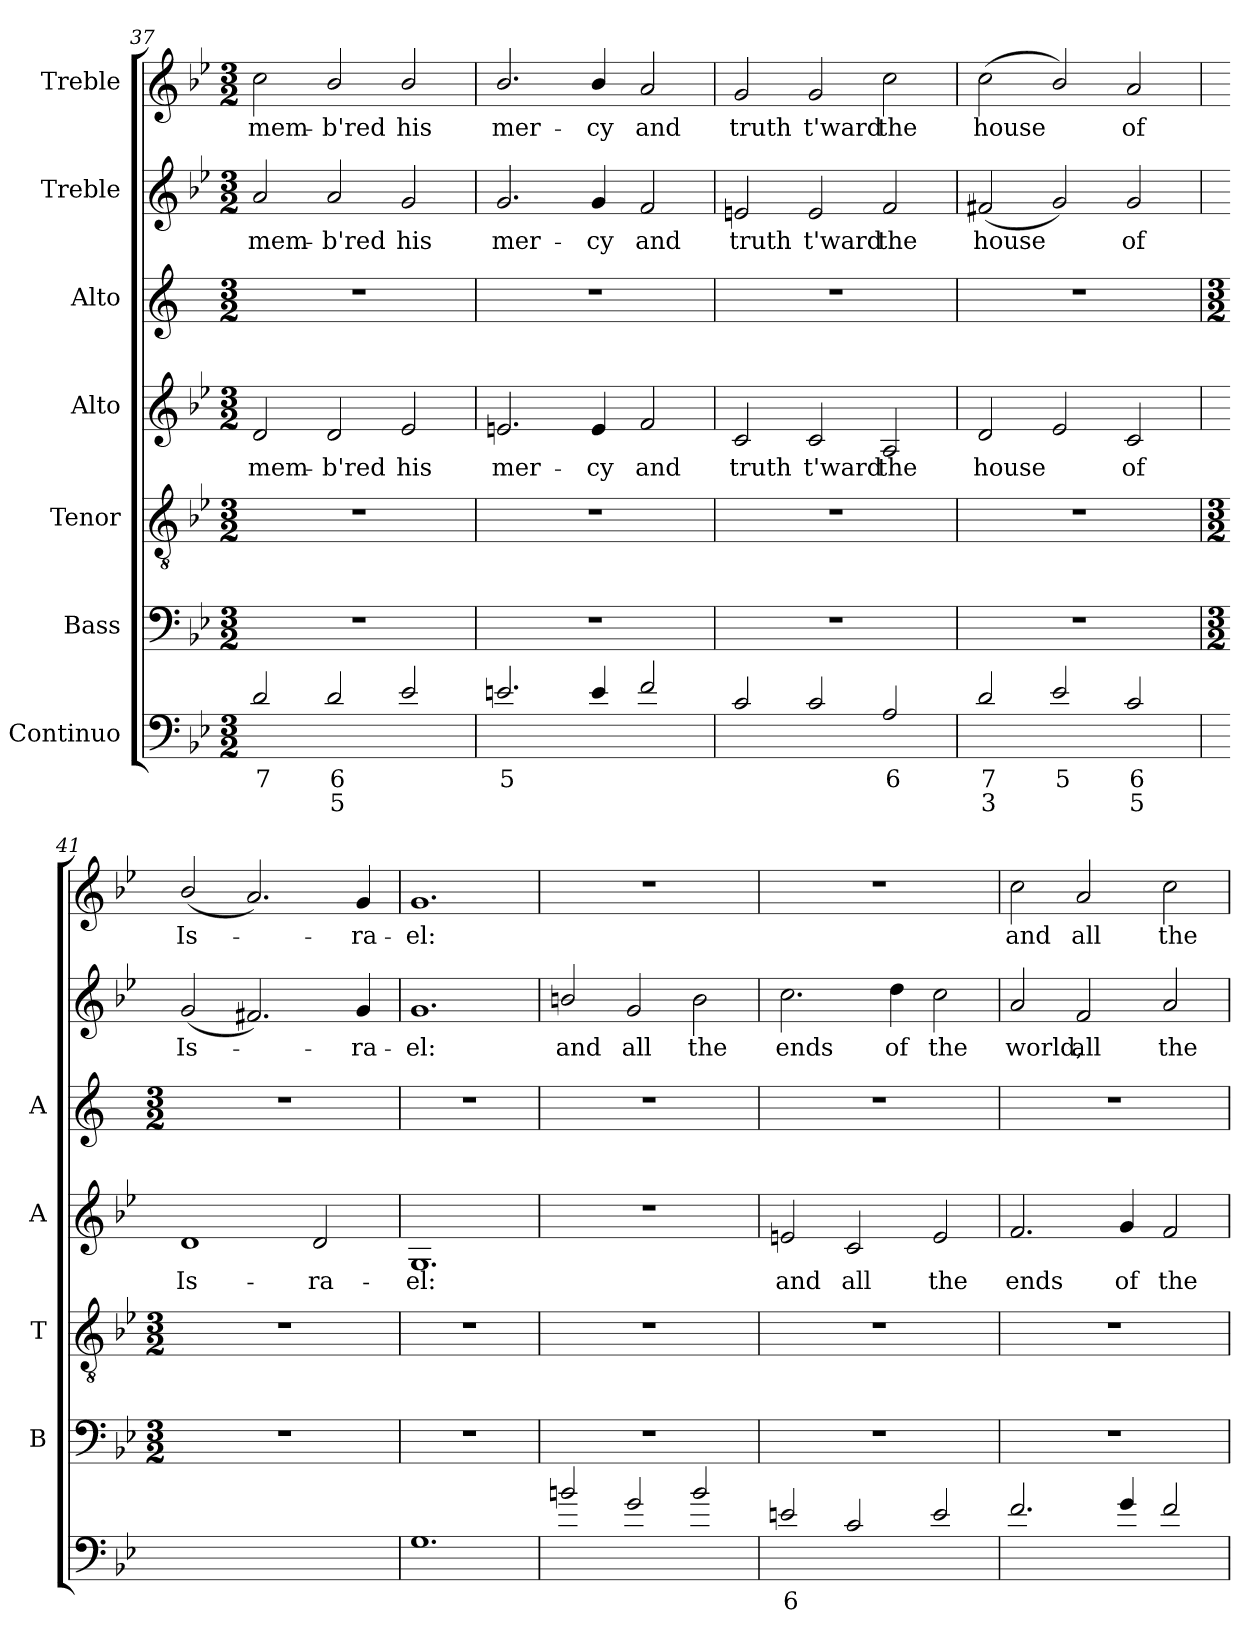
**kern	**text	**text	**kern	**kern	**kern	**text	**kern	**kern	**text	**kern	**text
*part7	*part7	*part7	*part6	*part5	*part4	*part4	*part3	*part2	*part2	*part1	*part1
*staff7	*staff7	*staff7	*staff6	*staff5	*staff4	*staff4	*staff3	*staff2	*staff2	*staff1	*staff1
*I"Continuo	*	*	*I"Bass	*I"Tenor	*I"Alto	*	*I"Alto	*I"Treble	*	*I"Treble	*
*	*	*	*I'B	*I'T	*I'A	*	*I'A	*	*	*	*
*clefF4	*	*	*clefF4	*clefGv2	*clefG2	*	*clefG2	*clefG2	*	*clefG2	*
*k[b-e-]	*	*	*k[b-e-]	*k[b-e-]	*k[b-e-]	*	*k[]	*k[b-e-]	*	*k[b-e-]	*
*B-:	*	*	*B-:	*B-:	*B-:	*	*	*B-:	*	*B-:	*
*M3/2	*	*	*M3/2	*M3/2	*M3/2	*	*M3/2	*M3/2	*	*M3/2	*
=37	=37	=37	=37	=37	=37	=37	=37	=37	=37	=37	=37
!	!LO:LY:b	!	!	!	!	!LO:LY:b	!	!	!LO:LY:b	!	!LO:LY:b
2d/	7	.	1.r	1.r	2d/	-mem-	1.r	2a/	-mem-	2cc\	-mem-
!	!LO:LY:b	!LO:LY:b	!	!	!	!LO:LY:b	!	!	!LO:LY:b	!	!LO:LY:b
2d/	6	5	.	.	2d/	-b'red	.	2a/	-b'red	2b-/	-b'red
!	!	!	!	!	!	!LO:LY:b	!	!	!LO:LY:b	!	!LO:LY:b
2e-/	.	.	.	.	2e-/	his	.	2g/	his	2b-/	his
=38	=38	=38	=38	=38	=38	=38	=38	=38	=38	=38	=38
!	!LO:LY:b	!	!	!	!	!LO:LY:b	!	!	!LO:LY:b	!	!LO:LY:b
2.en/	5	.	1.r	1.r	2.en/	mer-	1.r	2.g/	mer-	2.b-/	mer-
!	!	!	!	!	!	!LO:LY:b	!	!	!LO:LY:b	!	!LO:LY:b
4e/	.	.	.	.	4e/	-cy	.	4g/	-cy	4b-/	-cy
!	!	!	!	!	!	!LO:LY:b	!	!	!LO:LY:b	!	!LO:LY:b
2f/	.	.	.	.	2f/	and	.	2f/	and	2a/	and
=39	=39	=39	=39	=39	=39	=39	=39	=39	=39	=39	=39
!	!	!	!	!	!	!LO:LY:b	!	!	!LO:LY:b	!	!LO:LY:b
2c/	.	.	1.r	1.r	2c/	truth	1.r	2en/	truth	2g/	truth
!	!	!	!	!	!	!LO:LY:b	!	!	!LO:LY:b	!	!LO:LY:b
2c/	.	.	.	.	2c/	t'ward	.	2e/	t'ward	2g/	t'ward
!	!LO:LY:b	!	!	!	!	!LO:LY:b	!	!	!LO:LY:b	!	!LO:LY:b
2A/	6	.	.	.	2A/	the	.	2f/	the	2cc\	the
=40	=40	=40	=40	=40	=40	=40	=40	=40	=40	=40	=40
!	!LO:LY:b	!LO:LY:b	!	!	!	!LO:LY:b	!	!	!LO:LY:b	!	!LO:LY:b
2d/	7	3	1.r	1.r	2d/	house	1.r	(<2f#X/	house	(<2cc\	house
!	!LO:LY:b	!	!	!	!	!	!	!	!	!	!
2e-/	5	.	.	.	2e-/	.	.	2g/)	.	2b-/)	.
!	!LO:LY:b	!LO:LY:b	!	!	!	!LO:LY:b	!	!	!LO:LY:b	!	!LO:LY:b
2c/	6	5	.	.	2c/	of	.	2g/	of	2a/	of
!!LO:PB:g=z
=41	=41	=41	=41	=41	=41	=41	=41	=41	=41	=41	=41
*	*	*	*M3/2	*M3/2	*	*	*M3/2	*	*	*	*
!	!LO:LY:b	!LO:LY:b	!	!	!	!LO:LY:b	!	!	!LO:LY:b	!	!LO:LY:b
[2d/yy	6	4	1.r	1.r	1d	Is-	1.r	(<2g/	Is-	(<2b-/	Is-
!	!LO:LY:b	!LO:LY:b	!	!	!	!	!	!	!	!	!
2d/yy]	5	3	.	.	.	.	.	2.f#X/)	.	2.a/)	.
!	!	!	!	!	!	!LO:LY:b	!	!	!	!	!
2d/yy	.	.	.	.	2d/	-ra-	.	.	.	.	.
!	!	!	!	!	!	!	!	!	!LO:LY:b	!	!LO:LY:b
.	.	.	.	.	.	.	.	4g/	ra-	4g/	ra-
=42	=42	=42	=42	=42	=42	=42	=42	=42	=42	=42	=42
!	!	!	!	!	!	!LO:LY:b	!	!	!LO:LY:b	!	!LO:LY:b
1.G	.	.	1.r	1.r	1.G	-el:	1.r	1.g	-el:	1.g	-el:
=43	=43	=43	=43	=43	=43	=43	=43	=43	=43	=43	=43
!	!	!	!	!	!	!	!	!	!LO:LY:b	!	!
2bn/	.	.	1.r	1.r	1.r	.	1.r	2bn/	and	1.r	.
!	!	!	!	!	!	!	!	!	!LO:LY:b	!	!
2g/	.	.	.	.	.	.	.	2g/	all	.	.
!	!	!	!	!	!	!	!	!	!LO:LY:b	!	!
2b/	.	.	.	.	.	.	.	2b\	the	.	.
=44	=44	=44	=44	=44	=44	=44	=44	=44	=44	=44	=44
!	!LO:LY:b	!	!	!	!	!LO:LY:b	!	!	!LO:LY:b	!	!
2en/	6	.	1.r	1.r	2en/	and	1.r	2.cc\	ends	1.r	.
!	!	!	!	!	!	!LO:LY:b	!	!	!	!	!
2c/	.	.	.	.	2c/	all	.	.	.	.	.
!	!	!	!	!	!	!	!	!	!LO:LY:b	!	!
.	.	.	.	.	.	.	.	4dd\	of	.	.
!	!	!	!	!	!	!LO:LY:b	!	!	!LO:LY:b	!	!
2e/	.	.	.	.	2e/	the	.	2cc\	the	.	.
=45	=45	=45	=45	=45	=45	=45	=45	=45	=45	=45	=45
!	!	!	!	!	!	!LO:LY:b	!	!	!LO:LY:b	!	!LO:LY:b
2.f/	.	.	1.r	1.r	2.f/	ends	1.r	2a/	world,	2cc\	and
!	!	!	!	!	!	!	!	!	!LO:LY:b	!	!LO:LY:b
.	.	.	.	.	.	.	.	2f/	all	2a/	all
!	!	!	!	!	!	!LO:LY:b	!	!	!	!	!
4g/	.	.	.	.	4g/	of	.	.	.	.	.
!	!	!	!	!	!	!LO:LY:b	!	!	!LO:LY:b	!	!LO:LY:b
2f/	.	.	.	.	2f/	the	.	2a/	the	2cc\	the
=	=	=	=	=	=	=	=	=	=	=	=
*-	*-	*-	*-	*-	*-	*-	*-	*-	*-	*-	*-
